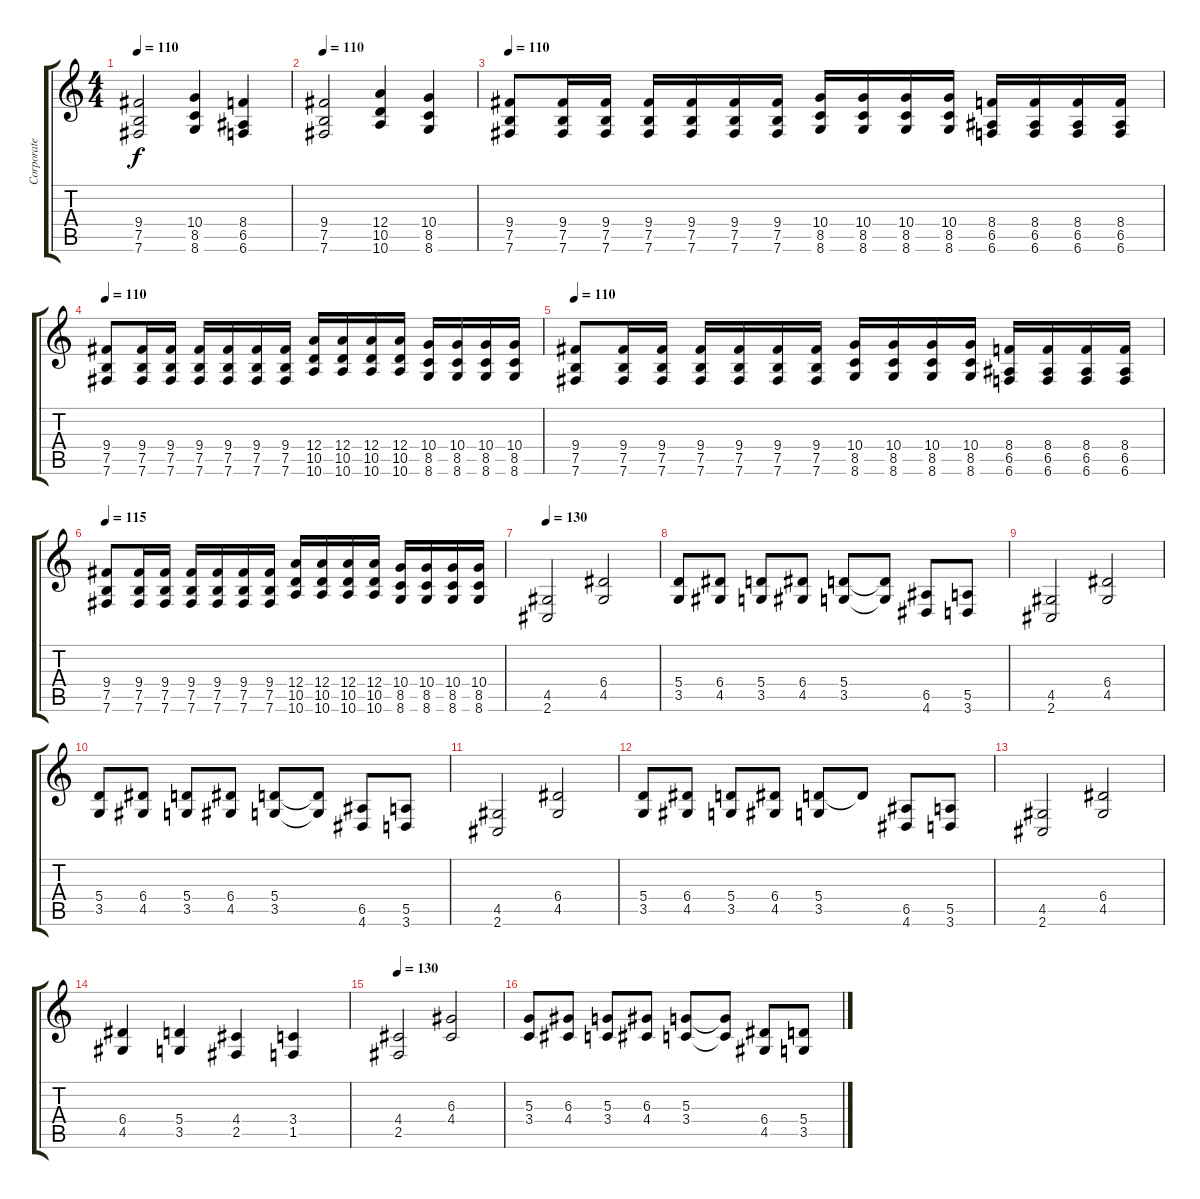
\track ("Corporate Death (R)" "Corporate ") {instrument distortionguitar}
\staff {score tabs}
\tuning (B3 Gb3 D3 A2 E2 B1) {hide}
\ts (4 4)
\tempo 110
\clef g2
\ks c
(9.4 7.5 7.6).2{dy f} (10.4 8.5 8.6).4 (8.4 6.5 6.6).4 |
\tempo 110
(9.4 7.5 7.6).2 (12.4 10.5 10.6).4 (10.4 8.5 8.6).4 |
\tempo 110
(9.4 7.5 7.6).8 (9.4 7.5 7.6).16 (9.4 7.5 7.6).16 (9.4 7.5 7.6).16 (9.4 7.5 7.6).16 (9.4 7.5 7.6).16 (9.4 7.5 7.6).16 (10.4 8.5 8.6).16 (10.4 8.5 8.6).16 (10.4 8.5 8.6).16 (10.4 8.5 8.6).16 (8.4 6.5 6.6).16 (8.4 6.5 6.6).16 (8.4 6.5 6.6).16 (8.4 6.5 6.6).16 |
\tempo 110
(9.4 7.5 7.6).8 (9.4 7.5 7.6).16 (9.4 7.5 7.6).16 (9.4 7.5 7.6).16 (9.4 7.5 7.6).16 (9.4 7.5 7.6).16 (9.4 7.5 7.6).16 (12.4 10.5 10.6).16 (12.4 10.5 10.6).16 (12.4 10.5 10.6).16 (12.4 10.5 10.6).16 (10.4 8.5 8.6).16 (10.4 8.5 8.6).16 (10.4 8.5 8.6).16 (10.4 8.5 8.6).16 |
\tempo 110
(9.4 7.5 7.6).8 (9.4 7.5 7.6).16 (9.4 7.5 7.6).16 (9.4 7.5 7.6).16 (9.4 7.5 7.6).16 (9.4 7.5 7.6).16 (9.4 7.5 7.6).16 (10.4 8.5 8.6).16 (10.4 8.5 8.6).16 (10.4 8.5 8.6).16 (10.4 8.5 8.6).16 (8.4 6.5 6.6).16 (8.4 6.5 6.6).16 (8.4 6.5 6.6).16 (8.4 6.5 6.6).16 |
\tempo 115
(9.4 7.5 7.6).8 (9.4 7.5 7.6).16 (9.4 7.5 7.6).16 (9.4 7.5 7.6).16 (9.4 7.5 7.6).16 (9.4 7.5 7.6).16 (9.4 7.5 7.6).16 (12.4 10.5 10.6).16 (12.4 10.5 10.6).16 (12.4 10.5 10.6).16 (12.4 10.5 10.6).16 (10.4 8.5 8.6).16 (10.4 8.5 8.6).16 (10.4 8.5 8.6).16 (10.4 8.5 8.6).16 |
\tempo 130
(4.5 2.6).2 (6.4 4.5).2 |
(5.4 3.5).8 (6.4 4.5).8 (5.4 3.5).8 (6.4 4.5).8 (5.4 3.5).8 (5.4{t} 3.5{t}).8 (6.5 4.6).8 (5.5 3.6).8 |
(4.5 2.6).2 (6.4 4.5).2 |
(5.4 3.5).8 (6.4 4.5).8 (5.4 3.5).8 (6.4 4.5).8 (5.4 3.5).8 (5.4{t} 3.5{t}).8 (6.5 4.6).8 (5.5 3.6).8 |
(4.5 2.6).2 (6.4 4.5).2 |
(5.4 3.5).8 (6.4 4.5).8 (5.4 3.5).8 (6.4 4.5).8 (5.4 3.5).8 5.4{t}.8 (6.5 4.6).8 (5.5 3.6).8 |
(4.5 2.6).2 (6.4 4.5).2 |
(6.4 4.5).4 (5.4 3.5).4 (4.4 2.5).4 (3.4 1.5).4 |
\tempo 130
(4.4 2.5).2 (6.3 4.4).2 |
(5.3 3.4).8 (6.3 4.4).8 (5.3 3.4).8 (6.3 4.4).8 (5.3 3.4).8 (5.3{t} 3.4{t}).8 (6.4 4.5).8 (5.4 3.5).8
